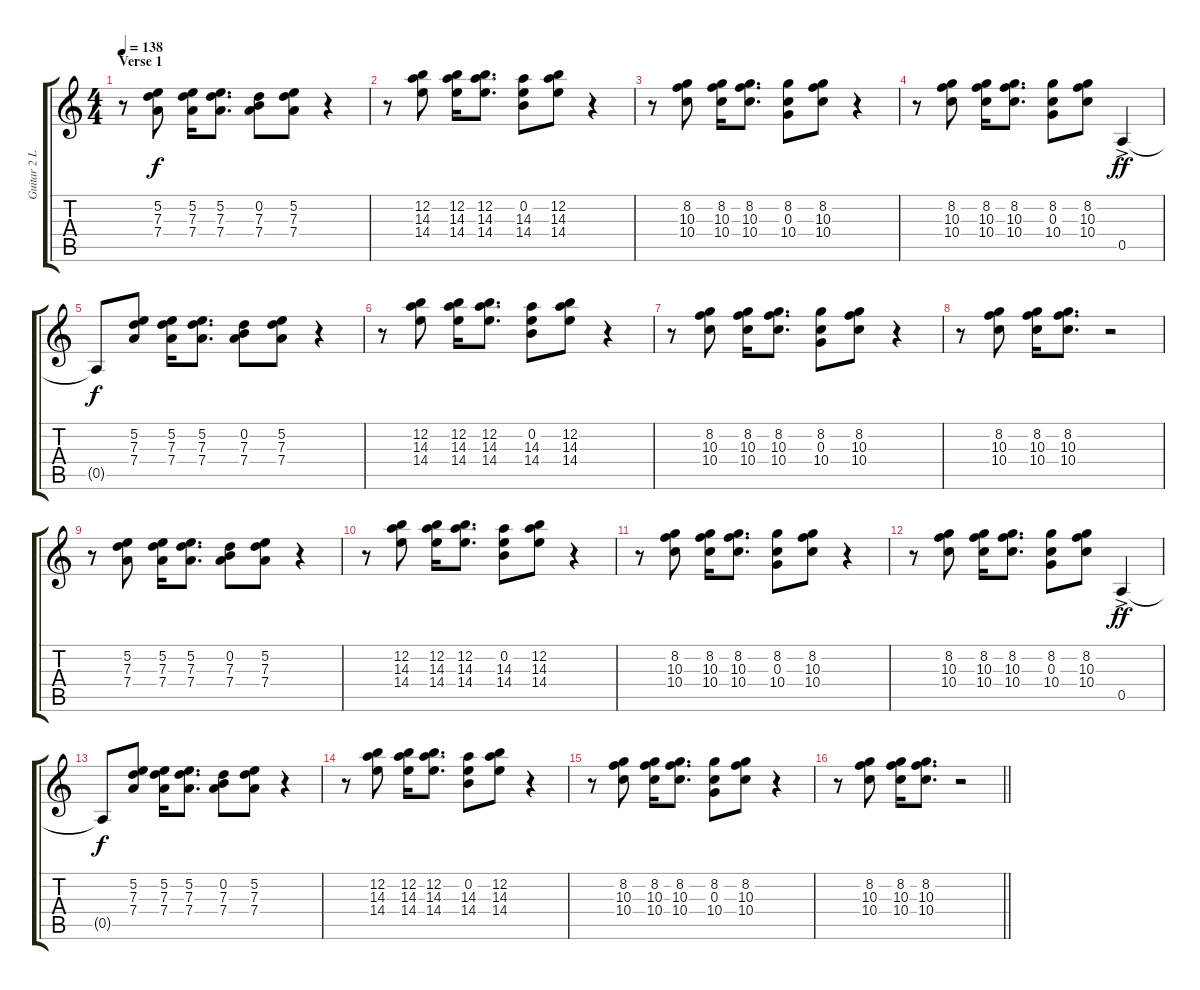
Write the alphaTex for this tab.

\track ("Guitar 2 L" "Guitar 2 L") {instrument overdrivenguitar}
\staff {score tabs}
\tuning (E4 B3 G3 D3 A2 E2) {hide}
\ts (4 4)
\section ("" "Verse 1")
\tempo 138
\clef g2
\ks c
r.8{dy f} (5.2 7.3 7.4).8 (5.2 7.3 7.4).16 (5.2 7.3 7.4).8{d} (0.2 7.3 7.4).8 (5.2 7.3 7.4).8 r.4 |
r.8 (12.2 14.3 14.4).8 (12.2 14.3 14.4).16 (12.2 14.3 14.4).8{d} (0.2 14.3 14.4).8 (12.2 14.3 14.4).8 r.4 |
r.8 (8.2 10.3 10.4).8 (8.2 10.3 10.4).16 (8.2 10.3 10.4).8{d} (8.2 0.3 10.4).8 (8.2 10.3 10.4).8 r.4 |
r.8 (8.2 10.3 10.4).8 (8.2 10.3 10.4).16 (8.2 10.3 10.4).8{d} (8.2 0.3 10.4).8 (8.2 10.3 10.4).8 0.5{ac}.4{dy ff} |
0.5{t}.8{dy f} (5.2 7.3 7.4).8 (5.2 7.3 7.4).16 (5.2 7.3 7.4).8{d} (0.2 7.3 7.4).8 (5.2 7.3 7.4).8 r.4 |
r.8 (12.2 14.3 14.4).8 (12.2 14.3 14.4).16 (12.2 14.3 14.4).8{d} (0.2 14.3 14.4).8 (12.2 14.3 14.4).8 r.4 |
r.8 (8.2 10.3 10.4).8 (8.2 10.3 10.4).16 (8.2 10.3 10.4).8{d} (8.2 0.3 10.4).8 (8.2 10.3 10.4).8 r.4 |
r.8 (8.2 10.3 10.4).8 (8.2 10.3 10.4).16 (8.2 10.3 10.4).8{d} r.2 |
r.8 (5.2 7.3 7.4).8 (5.2 7.3 7.4).16 (5.2 7.3 7.4).8{d} (0.2 7.3 7.4).8 (5.2 7.3 7.4).8 r.4 |
r.8 (12.2 14.3 14.4).8 (12.2 14.3 14.4).16 (12.2 14.3 14.4).8{d} (0.2 14.3 14.4).8 (12.2 14.3 14.4).8 r.4 |
r.8 (8.2 10.3 10.4).8 (8.2 10.3 10.4).16 (8.2 10.3 10.4).8{d} (8.2 0.3 10.4).8 (8.2 10.3 10.4).8 r.4 |
r.8 (8.2 10.3 10.4).8 (8.2 10.3 10.4).16 (8.2 10.3 10.4).8{d} (8.2 0.3 10.4).8 (8.2 10.3 10.4).8 0.5{ac}.4{dy ff} |
0.5{t}.8{dy f} (5.2 7.3 7.4).8 (5.2 7.3 7.4).16 (5.2 7.3 7.4).8{d} (0.2 7.3 7.4).8 (5.2 7.3 7.4).8 r.4 |
r.8 (12.2 14.3 14.4).8 (12.2 14.3 14.4).16 (12.2 14.3 14.4).8{d} (0.2 14.3 14.4).8 (12.2 14.3 14.4).8 r.4 |
r.8 (8.2 10.3 10.4).8 (8.2 10.3 10.4).16 (8.2 10.3 10.4).8{d} (8.2 0.3 10.4).8 (8.2 10.3 10.4).8 r.4 |
\barLineRight lightlight
r.8 (8.2 10.3 10.4).8 (8.2 10.3 10.4).16 (8.2 10.3 10.4).8{d} r.2
